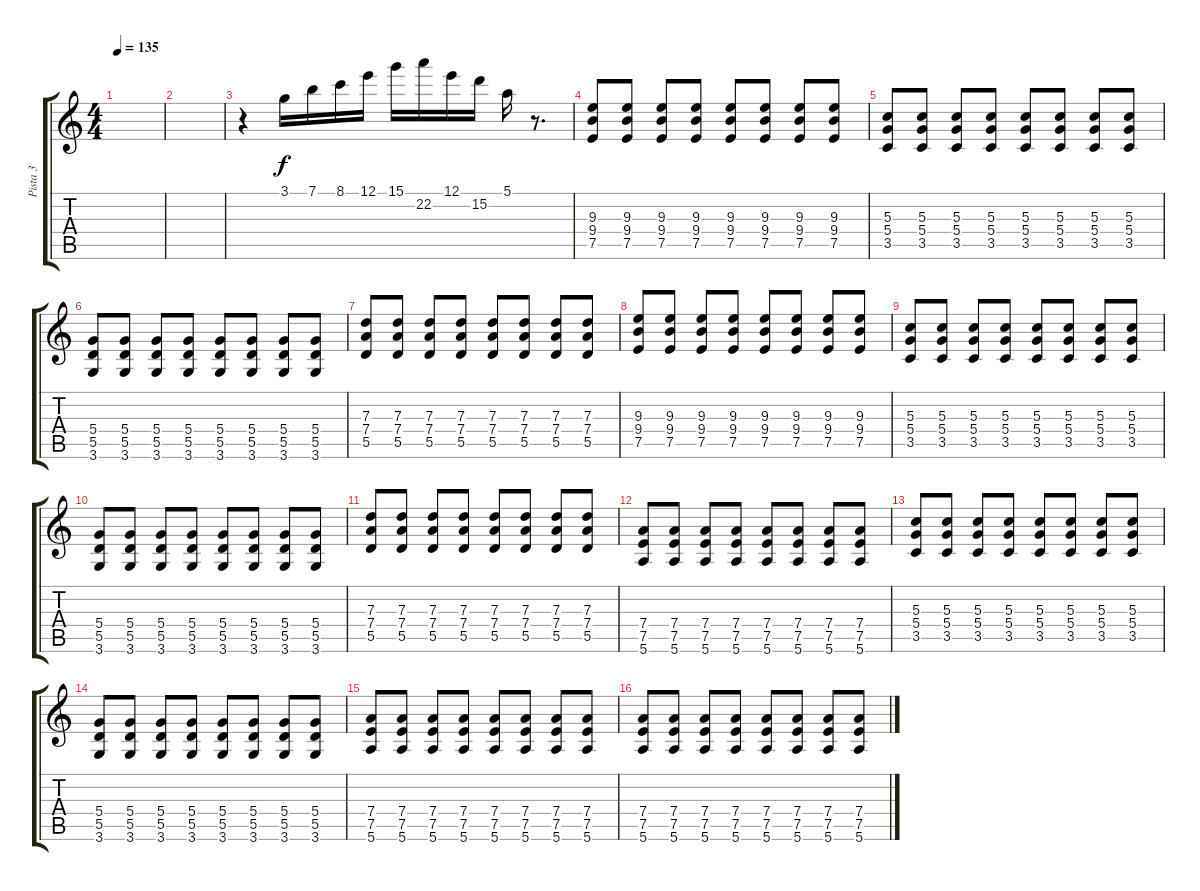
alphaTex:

\track ("Pista 3" "Pista 3") {instrument overdrivenguitar}
\staff {score tabs}
\tuning (E4 B3 G3 D3 A2 E2) {hide}
\ts (4 4)
\tempo 135
\clef g2
\ks c
|
|
r.4 3.1.16 7.1.16 8.1.16 12.1.16 15.1.16 22.2.16 12.1.16 15.2.16 5.1.16 r.8{d} |
(9.3 9.4 7.5).8{instrument overdrivenguitar} (9.3 9.4 7.5).8 (9.3 9.4 7.5).8 (9.3 9.4 7.5).8 (9.3 9.4 7.5).8 (9.3 9.4 7.5).8 (9.3 9.4 7.5).8 (9.3 9.4 7.5).8 |
(5.3 5.4 3.5).8 (5.3 5.4 3.5).8 (5.3 5.4 3.5).8 (5.3 5.4 3.5).8 (5.3 5.4 3.5).8 (5.3 5.4 3.5).8 (5.3 5.4 3.5).8 (5.3 5.4 3.5).8 |
(5.4 5.5 3.6).8 (5.4 5.5 3.6).8 (5.4 5.5 3.6).8 (5.4 5.5 3.6).8 (5.4 5.5 3.6).8 (5.4 5.5 3.6).8 (5.4 5.5 3.6).8 (5.4 5.5 3.6).8 |
(7.3 7.4 5.5).8 (7.3 7.4 5.5).8 (7.3 7.4 5.5).8 (7.3 7.4 5.5).8 (7.3 7.4 5.5).8 (7.3 7.4 5.5).8 (7.3 7.4 5.5).8 (7.3 7.4 5.5).8 |
(9.3 9.4 7.5).8 (9.3 9.4 7.5).8 (9.3 9.4 7.5).8 (9.3 9.4 7.5).8 (9.3 9.4 7.5).8 (9.3 9.4 7.5).8 (9.3 9.4 7.5).8 (9.3 9.4 7.5).8 |
(5.3 5.4 3.5).8 (5.3 5.4 3.5).8 (5.3 5.4 3.5).8 (5.3 5.4 3.5).8 (5.3 5.4 3.5).8 (5.3 5.4 3.5).8 (5.3 5.4 3.5).8 (5.3 5.4 3.5).8 |
(5.4 5.5 3.6).8 (5.4 5.5 3.6).8 (5.4 5.5 3.6).8 (5.4 5.5 3.6).8 (5.4 5.5 3.6).8 (5.4 5.5 3.6).8 (5.4 5.5 3.6).8 (5.4 5.5 3.6).8 |
(7.3 7.4 5.5).8 (7.3 7.4 5.5).8 (7.3 7.4 5.5).8 (7.3 7.4 5.5).8 (7.3 7.4 5.5).8 (7.3 7.4 5.5).8 (7.3 7.4 5.5).8 (7.3 7.4 5.5).8 |
(7.4 7.5 5.6).8 (7.4 7.5 5.6).8 (7.4 7.5 5.6).8 (7.4 7.5 5.6).8 (7.4 7.5 5.6).8 (7.4 7.5 5.6).8 (7.4 7.5 5.6).8 (7.4 7.5 5.6).8 |
(5.3 5.4 3.5).8 (5.3 5.4 3.5).8 (5.3 5.4 3.5).8 (5.3 5.4 3.5).8 (5.3 5.4 3.5).8 (5.3 5.4 3.5).8 (5.3 5.4 3.5).8 (5.3 5.4 3.5).8 |
(5.4 5.5 3.6).8 (5.4 5.5 3.6).8 (5.4 5.5 3.6).8 (5.4 5.5 3.6).8 (5.4 5.5 3.6).8 (5.4 5.5 3.6).8 (5.4 5.5 3.6).8 (5.4 5.5 3.6).8 |
(7.4 7.5 5.6).8 (7.4 7.5 5.6).8 (7.4 7.5 5.6).8 (7.4 7.5 5.6).8 (7.4 7.5 5.6).8 (7.4 7.5 5.6).8 (7.4 7.5 5.6).8 (7.4 7.5 5.6).8 |
(7.4 7.5 5.6).8 (7.4 7.5 5.6).8 (7.4 7.5 5.6).8 (7.4 7.5 5.6).8 (7.4 7.5 5.6).8 (7.4 7.5 5.6).8 (7.4 7.5 5.6).8 (7.4 7.5 5.6).8
